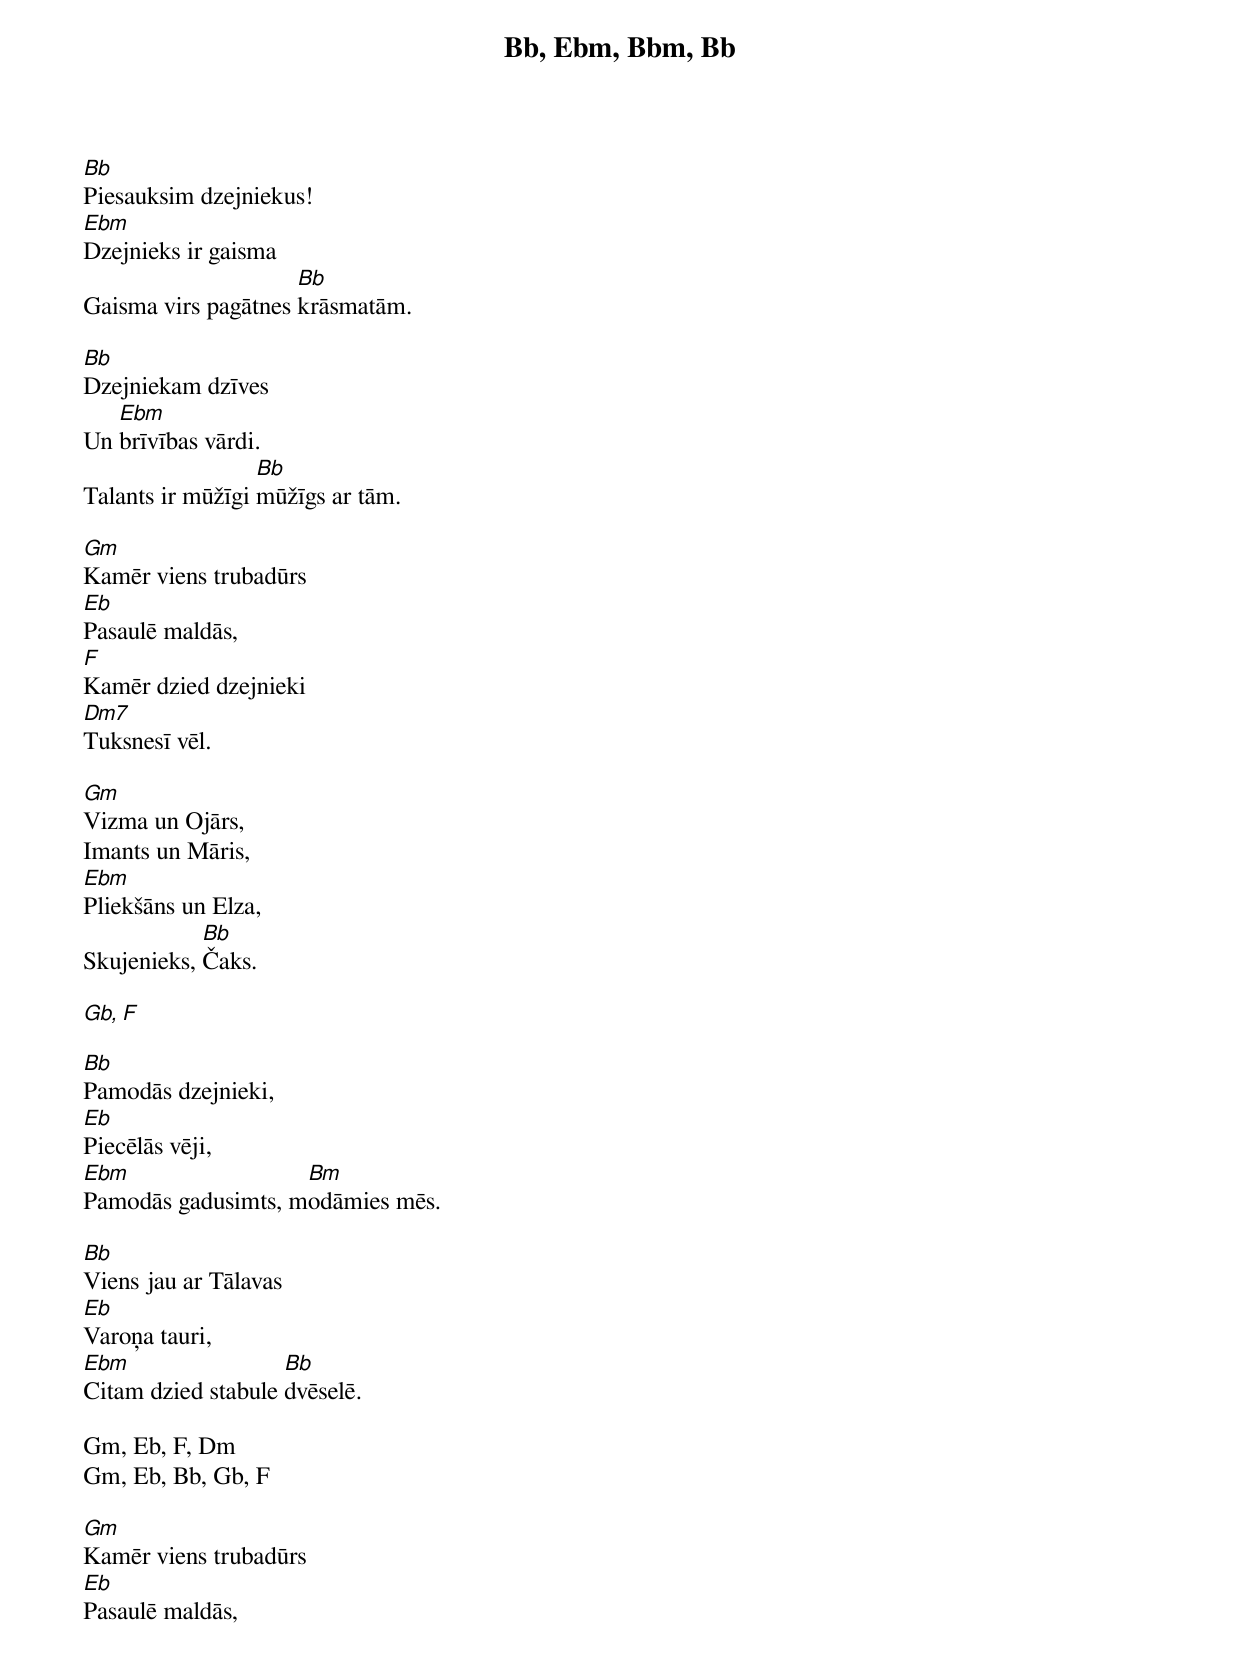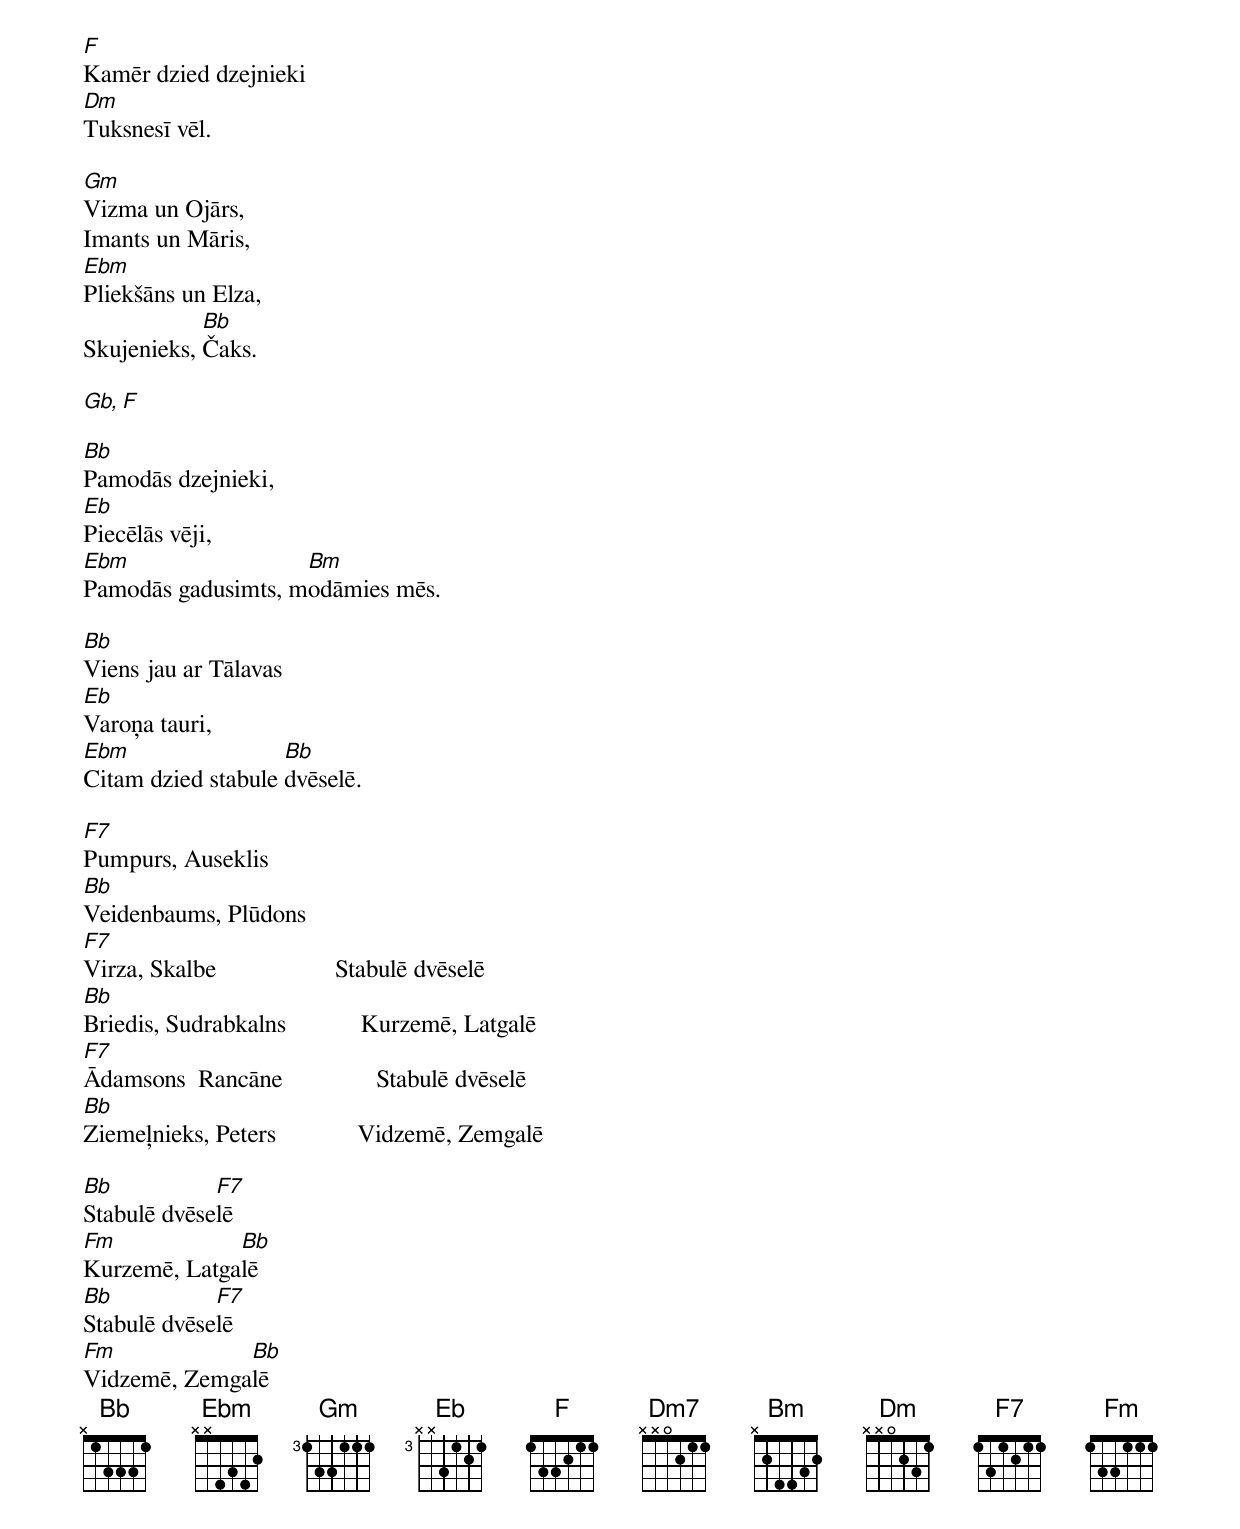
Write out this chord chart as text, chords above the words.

Bb, Ebm, Bbm, Bb

Bb
Piesauksim dzejniekus!
Ebm
Dzejnieks ir gaisma
	             Bb
Gaisma virs pagātnes krāsmatām.

Bb
Dzejniekam dzīves
   Ebm
Un brīvības vārdi.
 		  Bb
Talants ir mūžīgi mūžīgs ar tām.

Gm
Kamēr viens trubadūrs
Eb
Pasaulē maldās,
F
Kamēr dzied dzejnieki
Dm7
Tuksnesī vēl.

Gm
Vizma un Ojārs,
Imants un Māris,
Ebm
Pliekšāns un Elza,
	    Bb
Skujenieks, Čaks.

Gb, F

Bb
Pamodās dzejnieki,
Eb
Piecēlās vēji,
Ebm		    Bm
Pamodās gadusimts, modāmies mēs.

Bb
Viens jau ar Tālavas
Eb
Varoņa tauri,
Ebm		    Bb
Citam dzied stabule dvēselē.

Gm, Eb, F, Dm
Gm, Eb, Bb, Gb, F

Gm
Kamēr viens trubadūrs
Eb
Pasaulē maldās,
F
Kamēr dzied dzejnieki
Dm
Tuksnesī vēl.

Gm
Vizma un Ojārs,
Imants un Māris,
Ebm
Pliekšāns un Elza,
	    Bb
Skujenieks, Čaks.

Gb, F

Bb
Pamodās dzejnieki,
Eb
Piecēlās vēji,
Ebm		    Bm
Pamodās gadusimts, modāmies mēs.

Bb
Viens jau ar Tālavas
Eb
Varoņa tauri,
Ebm		    Bb
Citam dzied stabule dvēselē.

F7
Pumpurs, Auseklis
Bb
Veidenbaums, Plūdons
F7
Virza, Skalbe 			Stabulē dvēselē
Bb
Briedis, Sudrabkalns		Kurzemē, Latgalē
F7
Ādamsons  Rancāne		Stabulē dvēselē
Bb
Ziemeļnieks, Peters		Vidzemē, Zemgalē

Bb           F7
Stabulē dvēselē
Fm            Bb
Kurzemē, Latgalē
Bb           F7
Stabulē dvēselē
Fm            Bb
Vidzemē, Zemgalē
